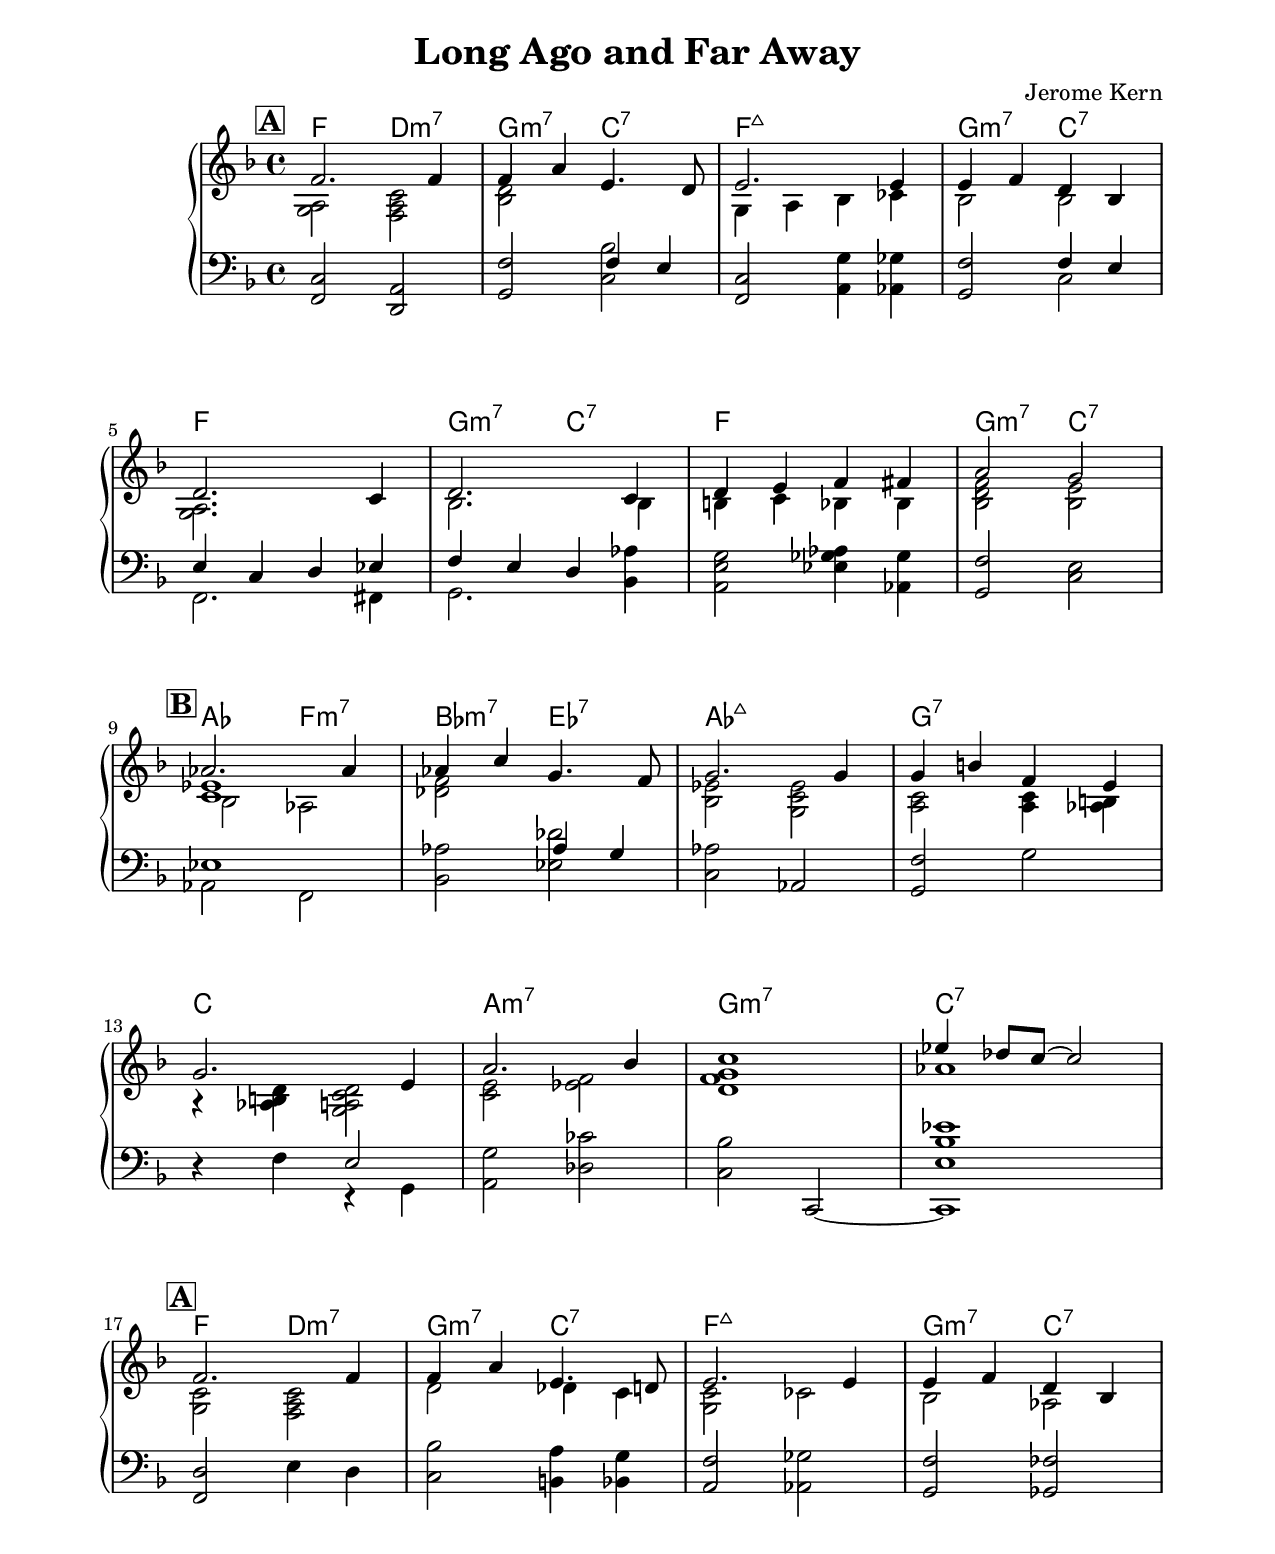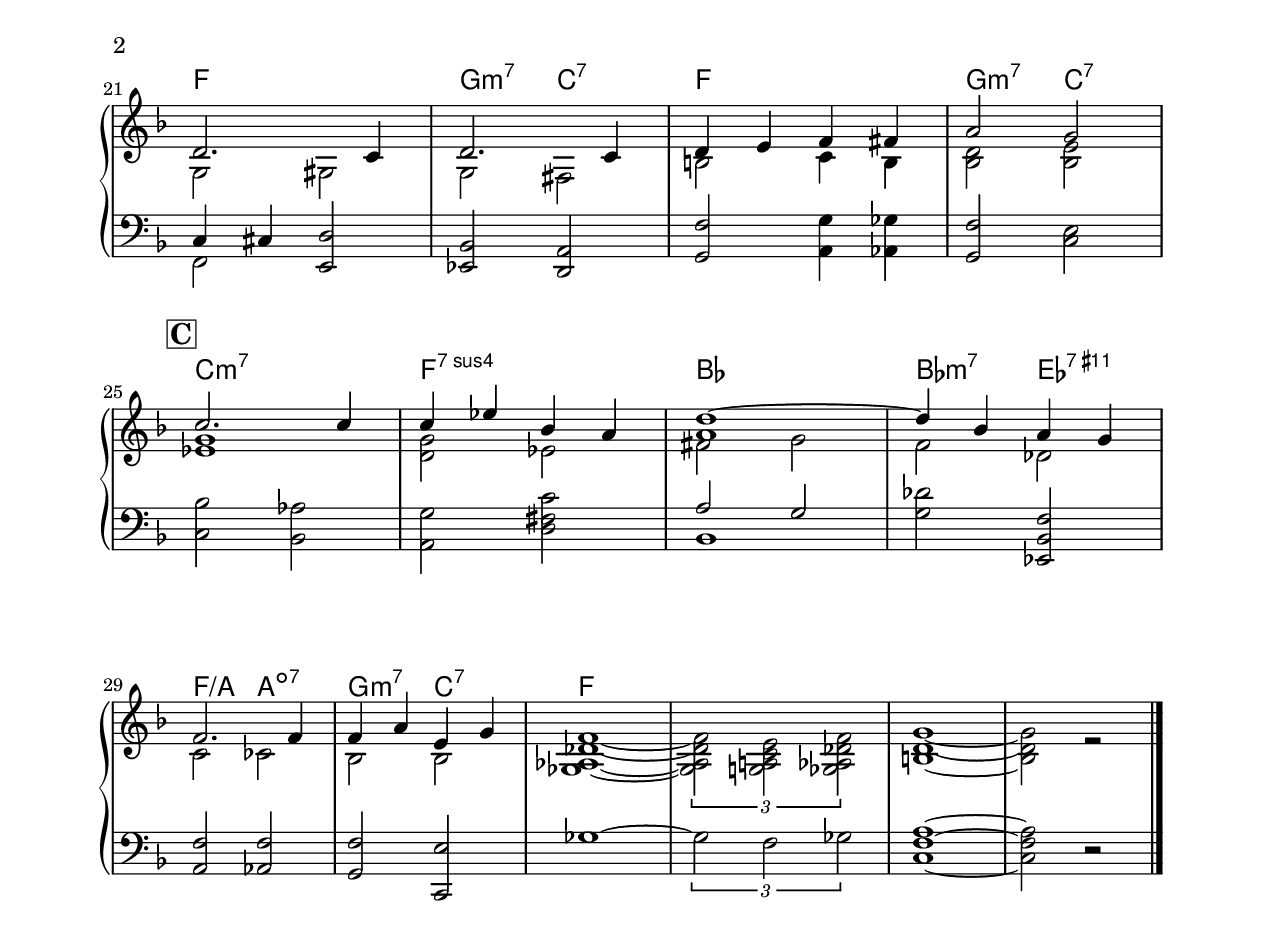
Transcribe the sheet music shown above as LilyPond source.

\version "2.23.80"

\include "settings.ily"

\header {
  title = "Long Ago and Far Away"
  composer = "Jerome Kern"
}

melodyA = \relative c' {
  \mark \markup { \bold \box "A" }
  
  f2. f4 |
  f a e4. d8 |
  e2. e4 |
  e f d bf |

  \break

  d2. c4 |
  d2. c4 |
  d e f fs |
  a2 g |

  \break
}

melody = \relative c' {
  \melodyA

  \mark \markup { \bold \box "B" }

  af'2. af4 |
  af c g4. f8 |
  g2. g4 |
  g b f e |

  \break

  g2. e4 |
  a2. bf4 |
  % c1~ |
  % c2. r4 |%}
  c1 |
  ef4 df8 c~ c2 |

  \break

  \melodyA

  \mark \markup { \bold \box "C" }
  
  c2. c4 |
  c ef bf a |
  d1~ |
  d4 bf a g |

  \break
  
  f2. f4 |
  f a e g |
  % f1 |
  % R1 |
}

aRight = \relative c' {
  <a g>2 <f a c> |
  <bf d> s |
  g4 a bf cf |
  bf2 bf |

  <g a>2. s4 |
  bf2. bf4 |
  b c bf bf |
  <bf d f>2 <bf e> |

  << { <ef c>1 } \\ { bf2 af} >> |
  <df f> s |
  <bf ef> <g c ef> |
  <a c> <a c>4 <af b > |

  r <d b af> <d c a g>2 |
  <c e>2 <f ef> |
  <d f g>1 |
  af'1 |
}

bRight = \relative c' {
  <c g>2 <c a f> |
  d df4 c |
  <c g>2 cf |
  bf af |

  g gs |
  g fs |
  b c4 b |
  <bf d>2 <bf e> |

  <ef g>1 |
  <d g>2 ef |
  << { a1 } \\ { fs2 g } >> |
  f df |

  c cf |
  bf bf |
  <gf af df f>1~ |
  \tuplet 3/2 { <gf af df f>2 <g a c e> <gf af df f> } |

  <b d g>1~ |
  <b d g>2 r |
}

aLeft = \relative c, {
  <f c'>2 <d a'> |
  <g f'> << { f'4 e } \\ { <c bf'>2 } >> |
  <f, c'>2 <a g'>4 <af gf'> |
  <g f'>2 << { f'4 e } \\ { c2 } >> |

  << { e4 c d ef } \\ { f,2. fs4 } >> |
  << { f' e d } \\ { g,2. } >> <bf af'>4 |
  <a e' g>2 <ef' gf af>4 <af, gf'> |
  <g f'>2 <c e> |

  << { ef1 } \\ { af,2 f } >> |
  <bf af'> << { af'4 g } \\ { <ef df'>2 } >> |
  <c af'> af |
  <g f'> g' |

  r4 f << e2 \\ { r4 g, } >> |
  <a g'>2 <df cf'> |
  <c bf'> c,~ |
  <c e' bf' ef>1 |
}

bLeft = \relative c, {
  <f d'>2 e'4 d |
  <c bf'>2 <b a'>4 <bf g'> |
  <a f'>2 <af gf'> |
  <g f'> <gf ff'> |

  << { c4 cs } \\ { f,2 } >> <e d'> |
  <ef bf'> <d a'> |
  <g f'> <a g'>4 <af gf'> |
  <g f'>2 <c e> |

  <c bf'> <bf af'> |
  <a g'> <d fs c'> |
  << { a' g } \\ { bf,1 } >> |
  <g' df'>2 <ef, bf' f'> |

  <a f'> <af f'> |
  <g f'> <c, e'> |
  gf''1~ |
  \tuplet 3/2 { gf2 f gf } |

  <c, f a>1~ |
  <c f a>2 r2 |
}

changes = \chords {
  f2 d:m7 |
  g:m7 c:7 |
  f1:maj |
  g2:m7 c:7 |

  f1 |
  g2:m7 c:7 |
  f1 |
  g2:m7 c:7 |

  af f:m7 |
  bf:m7 ef:7 |
  af1:maj |
  g:7

  c |
  a:m7 |
  g:m7 |
  c:7 |

  f2 d:m7 |
  g:m7 c:7 |
  f1:maj |
  g2:m7 c:7 |

  f1 |
  g2:m7 c:7 |
  f1 |
  g2:m7 c:7 |
  
  c1:m7 |
  f:7sus4 |
  bf |
  bf2:m7 ef:7.11+ |

  f/a a:dim7 |
  g:m7 c:7 |
  f1 |
  s1 |
}

\score {
  <<
    \changes
    \new GrandStaff <<
      \new Staff {
      \clef treble
      \key f \major
      \time 4/4

      <<
        \new Voice { \voiceOne \melody }
        \\
        {
          \aRight
          \bRight
          \bar "|."
        }
      >>
    }

      \new Staff {
        \clef bass
        \key f \major
        \time 4/4

        \aLeft
        \bLeft
      }
    >>
  >>
}
